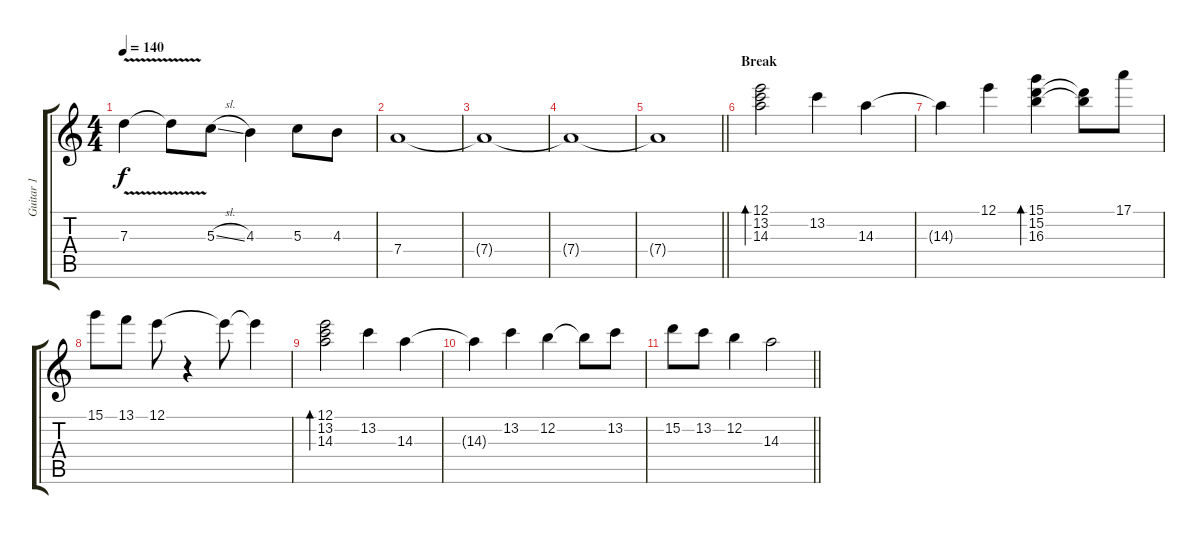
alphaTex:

\track ("Guitar 1" "Guitar 1") {instrument overdrivenguitar}
\staff {score tabs}
\tuning (E4 B3 G3 D3 A2 E2) {hide}
\ts (4 4)
\tempo 140
\clef g2
\ks c
7.3{v}.4{dy f} 7.3{t}.8 5.3{sl}.8 4.3.4 5.3.8 4.3.8 |
7.4.1 |
7.4{t}.1{volume 10} |
7.4{t}.1{volume 8} |
\barLineRight lightlight
7.4{t}.1{volume 6} |
\section ("" "Break")
(12.1 13.2 14.3).2{bd 60 volume 13 instrument acousticguitarsteel} 13.2.4 14.3.4 |
14.3{t}.4 12.1.4 (15.1 15.2 16.3).4{bd 60} (15.2{t} 16.3{t}).8 17.1.8 |
15.1.8 13.1.8 12.1.8 r.4 12.1{t}.8 12.1{t}.4 |
(12.1 13.2 14.3).2{bd 60 volume 13 instrument acousticguitarsteel} 13.2.4 14.3.4 |
14.3{t}.4 13.2.4 12.2.4 12.2{t}.8 13.2.8 |
\barLineRight lightlight
15.2.8 13.2.8 12.2.4 14.3.2
